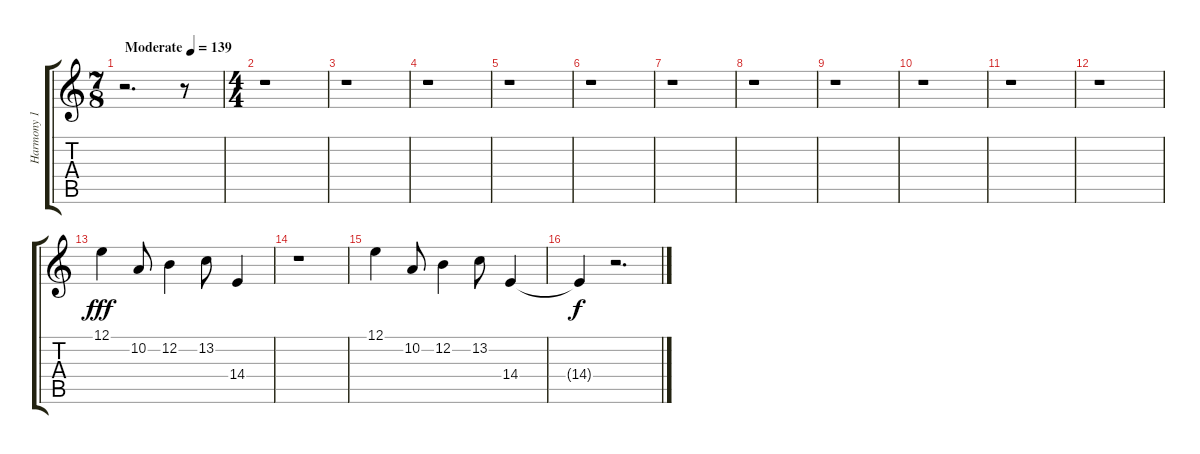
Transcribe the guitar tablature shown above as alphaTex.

\track ("Harmony 1" "Harmony 1") {instrument clavinet}
\staff {score tabs}
\tuning (E4 B3 G3 D3 A2 E2) {hide}
\ts (7 8)
\tempo (139 "Moderate")
\clef g2
\ks c
r.2{d dy fff instrument clavinet} r.8 |
\ts (4 4)
r.1 |
r.1 |
r.1 |
r.1 |
r.1 |
r.1 |
r.1 |
r.1 |
r.1 |
r.1 |
r.1 |
12.1.4 10.2.8 12.2.4 13.2.8 14.4.4 |
r.1 |
12.1.4 10.2.8 12.2.4 13.2.8 14.4.4 |
14.4{t}.4{dy f} r.2{d}
